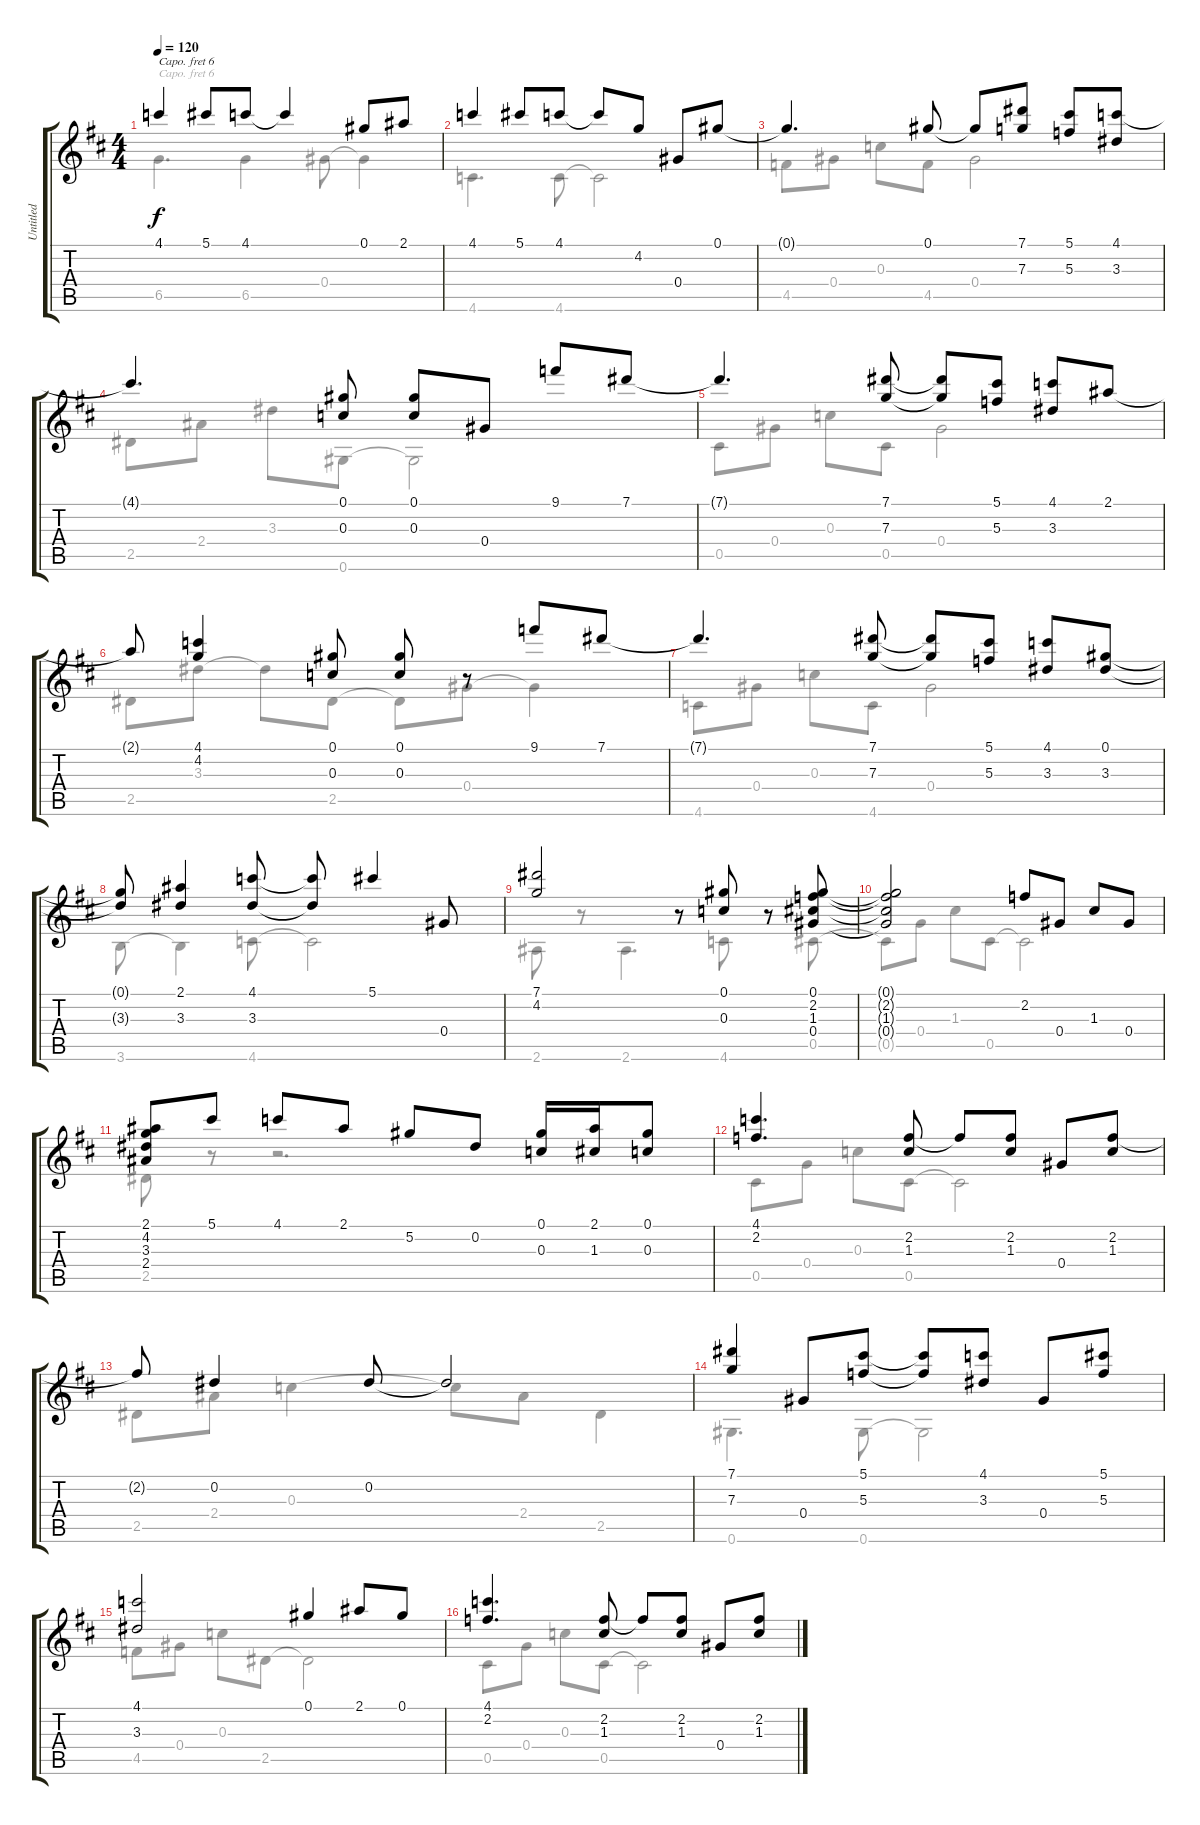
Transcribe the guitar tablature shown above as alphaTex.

\track ("Untitled" "Untitled") {instrument acousticguitarnylon}
\staff {score tabs}
\capo 6
\tuning (D4 A3 Gb3 D3 G2 D2) {hide}
\voice
\ts (4 4)
\tempo 120
\clef g2
\ks d
4.1.4{dy f} 5.1.8 4.1.8 4.1{t}.4 0.1.8 2.1.8 |
4.1.4 5.1.8 4.1.8 4.1{t}.8 4.2.8 0.4.8 0.1.8 |
0.1{t}.4{d} 0.1.8 0.1{t}.8 (7.1 7.3).8 (5.1 5.3).8 (4.1 3.3).8 |
4.1{t}.4{d} (0.1 0.3).8 (0.1 0.3).8 0.4.8 9.1.8 7.1.8 |
7.1{t}.4{d} (7.1 7.3).8 (7.1{t} 7.3{t}).8 (5.1 5.3).8 (4.1 3.3).8 2.1.8 |
2.1{t}.8 (4.1 4.2).4 (0.1 0.3).8 (0.1 0.3).8 r.8 9.1.8 7.1.8 |
7.1{t}.4{d} (7.1 7.3).8 (7.1{t} 7.3{t}).8 (5.1 5.3).8 (4.1 3.3).8 (0.1 3.3).8 |
(0.1{t} 3.3{t}).8 (2.1 3.3).4 (4.1 3.3).8 (4.1{t} 3.3{t}).8 5.1.4 0.4.8 |
(7.1 4.2).2 r.8 (0.1 0.3).8 r.8 (0.1 2.2 1.3 0.4).8 |
(0.1{t} 2.2{t} 1.3{t} 0.4{t}).2 2.2.8 0.4.8 1.3.8 0.4.8 |
(2.1 4.2 3.3 2.4).8 5.1.8 4.1.8 2.1.8 5.2.8 0.2.8 (0.1 0.3).16 (2.1 1.3).16 (0.1 0.3).8 |
(4.1 2.2).4{d} (2.2 1.3).8 2.2{t}.8 (2.2 1.3).8 0.4.8 (2.2 1.3).8 |
2.2{t}.8 0.2.4 0.2.8 0.2{t}.2 |
(7.1 7.3).4 0.4.8 (5.1 5.3).8 (5.1{t} 5.3{t}).8 (4.1 3.3).8 0.4.8 (5.1 5.3).8 |
(4.1 3.3).2 0.1.4 2.1.8 0.1.8 |
(4.1 2.2).4{d} (2.2 1.3).8 2.2{t}.8 (2.2 1.3).8 0.4.8 (2.2 1.3).8
\voice
\clef g2
\ottava regular
\simile none
\ks d
6.5.4{d dy f} 6.5.4 0.4.8 0.4{t}.4 |
4.6.4{d} 4.6.8 4.6{t}.2 |
4.5.8 0.4.8 0.3.8 4.5.8 0.4.2 |
2.5.8 2.4.8 3.3.8 0.6.8 0.6{t}.2 |
0.5.8 0.4.8 0.3.8 0.5.8 0.4.2 |
2.5.8 3.3.8 3.3{t}.8 2.5.8 2.5{t}.8 0.4.8 0.4{t}.4 |
4.6.8 0.4.8 0.3.8 4.6.8 0.4.2 |
3.6.8 3.6{t}.4 4.6.8 4.6{t}.2 |
2.6.8 r.8 2.6.4{d} 4.6.8 r.8 0.5.8 |
0.5{t}.8 0.4.8 1.3.8 0.5.8 0.5{t}.2 |
2.5.8 r.8 r.2{d} |
0.5.8 0.4.8 0.3.8 0.5.8 0.5{t}.2 |
2.5.8 2.4.8 0.3.4 0.3{t}.8 2.4.8 2.5.4 |
0.6.4{d} 0.6.8 0.6{t}.2 |
4.5.8 0.4.8 0.3.8 2.5.8 2.5{t}.2 |
0.5.8 0.4.8 0.3.8 0.5.8 0.5{t}.2
